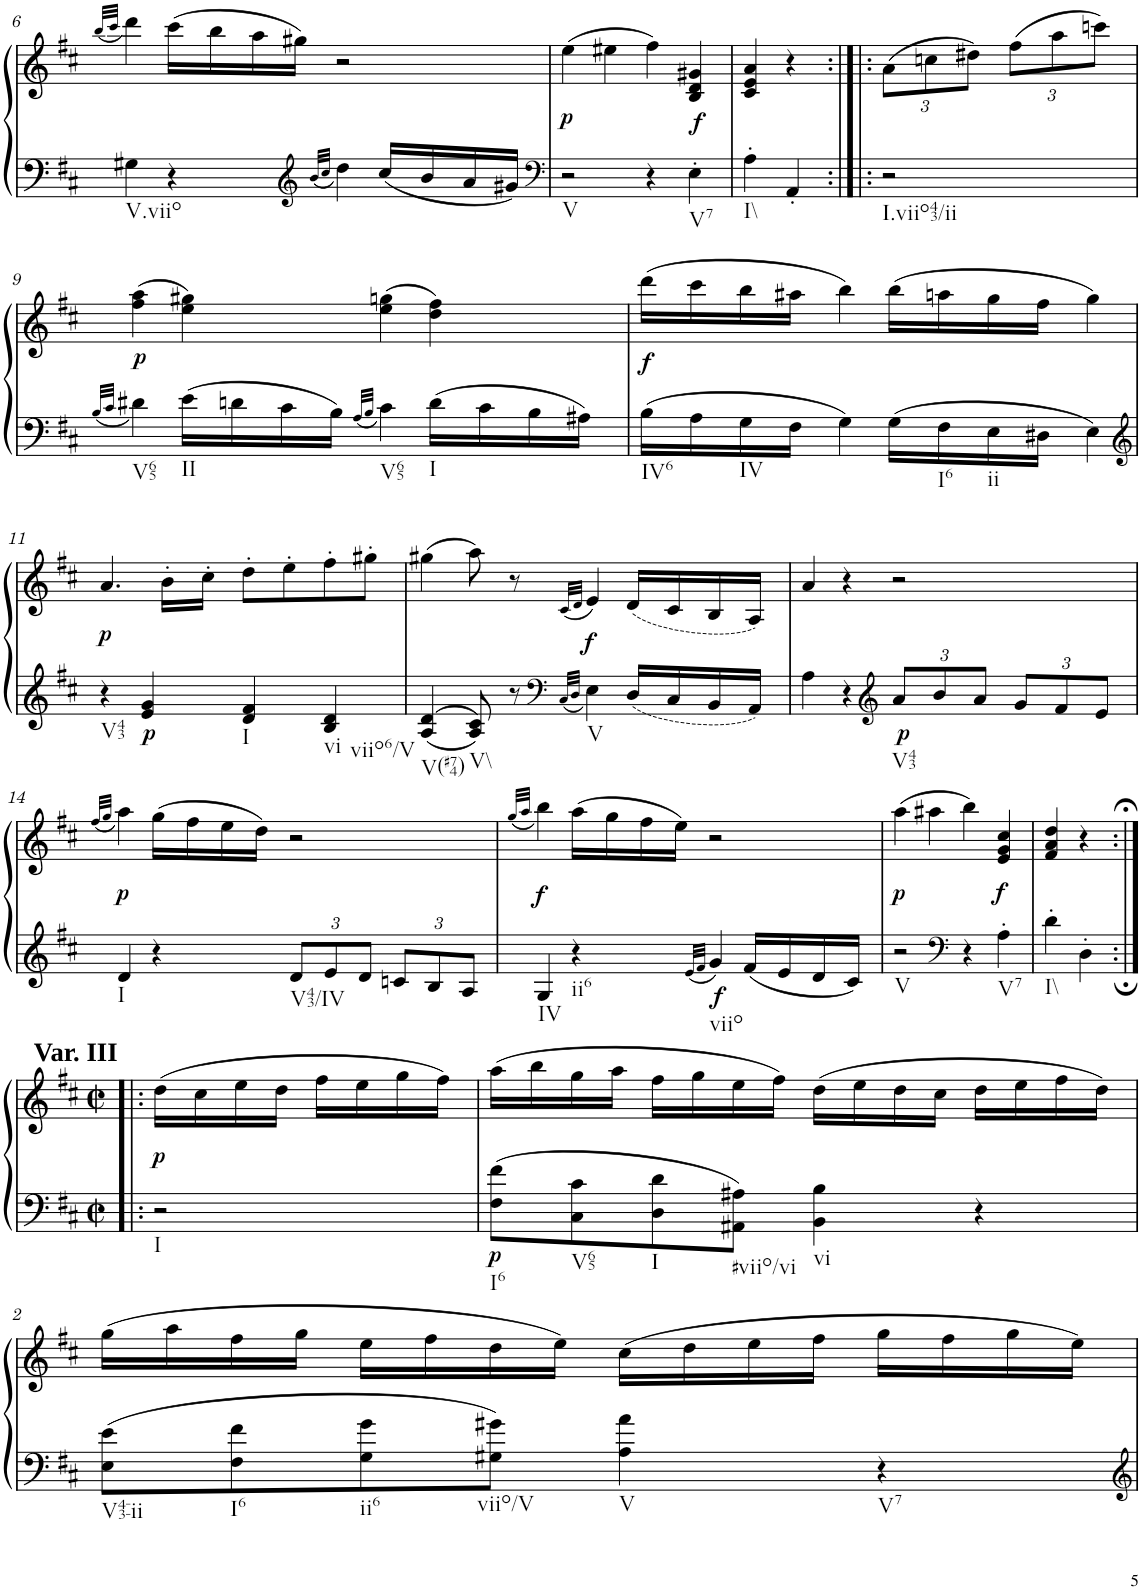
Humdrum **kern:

**kern	**kern	**dynam
*part1	*part1	*part1
*staff2	*staff1	*staff1/2
*I"unbenannt2	*	*
!!LO:PB:g=z
*clefF4	*clefG2	*
*k[f#c#]	*k[f#c#]	*
*M2/2	*M2/2	*
*met(c|)	*met(c|)	*
=6	=6	=6
.	(32qbb/LLL	.
.	32qccc#/JJJ	.
!LO:TX:b:t=V.viio	!	!
4G#X\	4ddd\)	.
4r	(16ccc#\LL	.
.	16bb\	.
.	16aa\	.
.	16gg#X\JJ)	.
*clefG2	*	*
32qb/LLL	.	.
32qcc#/JJJ	.	.
4dd\	2r	.
16cc#/LL	.	.
16b/	.	.
16a/	.	.
16g#X/JJ	.	.
=7	=7	=7
*clefF4	*	*
!LO:TX:b:t=V	!	!
!	!	!LO:DY:b
2r	(4ee\	p
.	4ee#X\	.
4r	4ff#\)	.
!LO:TX:b:t=V7	!	!
!	!	!LO:DY:b
4E'\	4B/ 4d/ 4g#X/	f
=8	=8	=8
!LO:TX:b:t=I\\	!	!
4A'\	4c#/ 4e/ 4a/	.
4AA'/	4r	.
=8X1:|!|:	=8X1:|!|:	=8X1:|!|:
*	*Xbrackettup	*
!LO:TX:b:t=I.viio43/ii	!	!
2r	(12a\L	.
.	12ccn\	.
.	12dd#X\J)	.
.	(12ff#\L	.
.	12aa\	.
.	12cccn\J)	.
!!LO:LB:g=z
=9	=9	=9
32qB/LLL	.	.
32qc#/JJJ	.	.
!LO:TX:b:t=V65	!	!
!	!	!LO:DY:b
4d#X\	(4ff#\ 4aa\	p
!LO:TX:b:t=II	!	!
16e\LL	4ee\ 4gg#X\)	.
16dn\	.	.
16c#\	.	.
16B\JJ	.	.
32qA/LLL	.	.
32qB/JJJ	.	.
!LO:TX:b:t=V65	!	!
4c#\	(4ee\ 4ggn\	.
!LO:TX:b:t=I	!	!
16d\LL	4dd\ 4ff#\)	.
16c#\	.	.
16B\	.	.
16A#X\JJ	.	.
=10	=10	=10
!LO:TX:b:t=IV6	!	!
!	!	!LO:DY:b
16B\LL	(16ddd\LL	f
16A\	16ccc#\	.
!LO:TX:b:t=IV	!	!
16G\	16bb\	.
16F#\JJ	16aa#X\JJ	.
4G\	4bb\)	.
16G\LL	(16bb\LL	.
!LO:TX:b:t=I6	!	!
16F#\	16aan\	.
!LO:TX:b:t=ii	!	!
16E\	16gg\	.
16D#X\JJ	16ff#\JJ	.
4E\	4gg\)	.
!!LO:LB:g=z
=11	=11	=11
*clefG2	*	*
!LO:TX:b:t=V43	!	!
!	!	!LO:DY:b
4r	4.a/	p
!	!	!LO:DY:b=2
4e/ 4g/	.	p
.	16b'\LL	.
.	16cc#'\JJ	.
!LO:TX:b:t=I	!	!
4d/ 4f#/	8dd'\L	.
.	8ee'\	.
!LO:TX:b:t=vi	!	!
!LO:TX:b:t=viio6/V	!	!
4B/ 4d/	8ff#'\	.
.	8gg#X'\J	.
=12	=12	=12
!LO:TX:b:t=V(#74)	!	!
4A/ 4d/	(4gg#X\	.
!LO:TX:b:t=V\\	!	!
8A/ 8c#/	8aa\)	.
8r	8r	.
*clefF4	*	*
32qC#/LLL	(32qc#/LLL	.
32qD/JJJ	32qd/JJJ	.
!LO:TX:b:t=V	!	!
!	!	!LO:DY:b
4E\	4e/)	f
16D/LL	(16d/LL	.
16C#/	16c#/	.
16BB/	16B/	.
16AA/JJ	16A/JJ)	.
=13	=13	=13
4A\	4a/	.
4r	4r	.
*clefG2	*	*
*Xbrackettup	*	*
!LO:TX:b:t=V43	!	!
!	!	!LO:DY:b=2
12a/L	2r	p
12b/	.	.
12a/J	.	.
12g/L	.	.
12f#/	.	.
12e/J	.	.
!!LO:LB:g=z
=14	=14	=14
.	(32qff#/LLL	.
.	32qgg/JJJ	.
!LO:TX:b:t=I	!	!
!	!	!LO:DY:b
4d/	4aa\)	p
4r	(16gg\LL	.
.	16ff#\	.
.	16ee\	.
.	16dd\JJ)	.
!LO:TX:b:t=V43/IV	!	!
12d/L	2r	.
12e/	.	.
12d/J	.	.
12cn/L	.	.
12B/	.	.
12A/J	.	.
=15	=15	=15
.	(32qgg/LLL	.
.	32qaa/JJJ	.
!LO:TX:b:t=IV	!	!
!	!	!LO:DY:b
4G/	4bb\)	f
!LO:TX:b:t=ii6	!	!
4r	(16aa\LL	.
.	16gg\	.
.	16ff#\	.
.	16ee\JJ)	.
32qe/LLL	.	.
32qf#/JJJ	.	.
!LO:TX:b:t=viio	!	!
!	!	!LO:DY:b=2
4g/	2r	f
16f#/LL	.	.
16e/	.	.
16d/	.	.
16c#/JJ	.	.
=16	=16	=16
!LO:TX:b:t=V	!	!
!	!	!LO:DY:b
2r	(4aa\	p
.	4aa#X\	.
*clefF4	*	*
4r	4bb\)	.
!LO:TX:b:t=V7	!	!
!	!	!LO:DY:b
4A'\	4e/ 4g/ 4cc#/	f
=17	=17	=17
!LO:TX:b:t=I\\	!	!
4d'\	4f#/ 4a/ 4dd/	.
4D'\	4r	.
!!LO:LB:g=z
=:|!|:	=:|!|:	=:|!|:
*clefF4	*clefG2	*
*M2/2	*M2/2	*
*met(c|)	*met(c|)	*
!	!LO:TX:a:B:t=Var. III	!
!LO:TX:b:t=I	!	!
!	!	!LO:DY:b
2r	(16dd\LL	p
.	16cc#\	.
.	16ee\	.
.	16dd\JJ	.
.	16ff#\LL	.
.	16ee\	.
.	16gg\	.
.	16ff#\JJ)	.
=1	=1	=1
!LO:TX:b:t=I6	!	!
!	!	!LO:DY:b=2
8F#\ 8f#\L	(16aa\LL	p
.	16bb\	.
!LO:TX:b:t=V65	!	!
8C#\ 8c#\	16gg\	.
.	16aa\JJ	.
!LO:TX:b:t=I	!	!
8D\ 8d\	16ff#\LL	.
.	16gg\	.
!LO:TX:b:t=#viio/vi	!	!
8AA#X\ 8A#X\J	16ee\	.
.	16ff#\JJ)	.
!LO:TX:b:t=vi	!	!
4BB\ 4B\	(16dd\LL	.
.	16ee\	.
.	16dd\	.
.	16cc#\JJ	.
4r	16dd\LL	.
.	16ee\	.
.	16ff#\	.
.	16dd\JJ)	.
!!LO:LB:g=z
=2	=2	=2
!LO:TX:b:t=V43-ii	!	!
8E\ 8e\L	(16gg\LL	.
.	16aa\	.
!LO:TX:b:t=I6	!	!
8F#\ 8f#\	16ff#\	.
.	16gg\JJ	.
!LO:TX:b:t=ii6	!	!
8G\ 8g\	16ee\LL	.
.	16ff#\	.
!LO:TX:b:t=viio/V	!	!
8G#X\ 8g#X\J	16dd\	.
.	16ee\JJ)	.
!LO:TX:b:t=V	!	!
4A\ 4a\	(16cc#\LL	.
.	16dd\	.
.	16ee\	.
.	16ff#\JJ	.
!LO:TX:b:t=V7	!	!
4r	16gg\LL	.
.	16ff#\	.
.	16gg\	.
.	16ee\JJ)	.
=	=	=
*-	*-	*-
